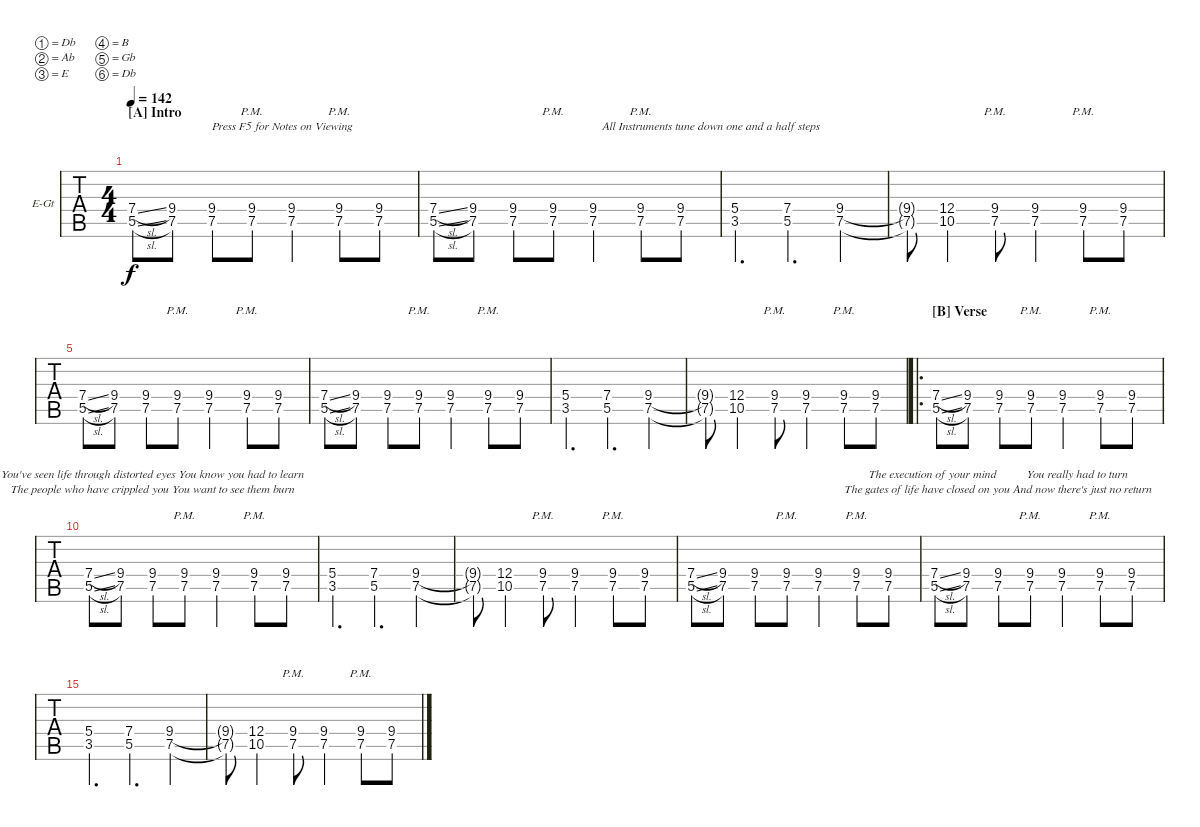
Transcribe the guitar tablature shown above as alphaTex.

\bracketExtendMode nobrackets
\firstSystemTrackNameOrientation horizontal
\otherSystemsTrackNameOrientation horizontal
\defaultBarNumberDisplay FirstOfSystem
\track ("Guitar" "E-Gt") {instrument distortionguitar}
\staff {tabs}
\tuning (Db4 Ab3 E3 B2 Gb2 Db2)
\ts (4 4)
\section ("A" "Intro")
\tempo 142
\clef g2
\scale
0.334454
\ks c
(7.4{sl} 5.5{sl}).8{lyrics (0 "") lyrics (1 "") lyrics (2 "") lyrics (3 "") lyrics (4 "") dy f instrument distortionguitar} (9.4 7.5).8{lyrics (0 "") lyrics (1 "") lyrics (2 "") lyrics (3 "") lyrics (4 "")} (7.5 9.4).8{txt "Press F5 for Notes on Viewing         " lyrics (0 "") lyrics (1 "") lyrics (2 "") lyrics (3 "") lyrics (4 "")} (7.5 9.4{pm}).8{lyrics (0 "") lyrics (1 "") lyrics (2 "") lyrics (3 "") lyrics (4 "")} (9.4 7.5).4{lyrics (0 "") lyrics (1 "") lyrics (2 "") lyrics (3 "") lyrics (4 "")} (7.5 9.4{pm}).8{lyrics (0 "") lyrics (1 "") lyrics (2 "") lyrics (3 "") lyrics (4 "")} (7.5 9.4).8{lyrics (0 "") lyrics (1 "") lyrics (2 "") lyrics (3 "") lyrics (4 "")} |
\scale
0.252101 (7.4{sl} 5.5{sl}).8{lyrics (0 "") lyrics (1 "") lyrics (2 "") lyrics (3 "") lyrics (4 "")} (9.4 7.5).8{lyrics (0 "") lyrics (1 "") lyrics (2 "") lyrics (3 "") lyrics (4 "")} (7.5 9.4).8{lyrics (0 "") lyrics (1 "") lyrics (2 "") lyrics (3 "") lyrics (4 "")} (7.5 9.4{pm}).8{lyrics (0 "") lyrics (1 "") lyrics (2 "") lyrics (3 "") lyrics (4 "")} (9.4 7.5).4{txt "   All Instruments tune down one and a half steps  " lyrics (0 "") lyrics (1 "") lyrics (2 "") lyrics (3 "") lyrics (4 "")} (7.5 9.4{pm}).8{lyrics (0 "") lyrics (1 "") lyrics (2 "") lyrics (3 "") lyrics (4 "")} (7.5 9.4).8{lyrics (0 "") lyrics (1 "") lyrics (2 "") lyrics (3 "") lyrics (4 "")} |
\scale
0.178151 (5.4 3.5).4{d lyrics (0 "") lyrics (1 "") lyrics (2 "") lyrics (3 "") lyrics (4 "")} (7.4 5.5).4{d lyrics (0 "") lyrics (1 "") lyrics (2 "") lyrics (3 "") lyrics (4 "")} (9.4 7.5).4{lyrics (0 "") lyrics (1 "") lyrics (2 "") lyrics (3 "") lyrics (4 "")} |
\scale
0.235294 (9.4{t} 7.5{t}).8{lyrics (0 "") lyrics (1 "") lyrics (2 "") lyrics (3 "") lyrics (4 "")} (12.4 10.5).4{lyrics (0 "") lyrics (1 "") lyrics (2 "") lyrics (3 "") lyrics (4 "")} (9.4{pm} 7.5).8{lyrics (0 "") lyrics (1 "") lyrics (2 "") lyrics (3 "") lyrics (4 "")} (9.4 7.5).4{lyrics (0 "") lyrics (1 "") lyrics (2 "") lyrics (3 "") lyrics (4 "")} (7.5 9.4{pm}).8{lyrics (0 "") lyrics (1 "") lyrics (2 "") lyrics (3 "") lyrics (4 "")} (7.5 9.4).8{lyrics (0 "") lyrics (1 "") lyrics (2 "") lyrics (3 "") lyrics (4 "")} |
\scale
0.274725 (7.4{sl} 5.5{sl}).8{lyrics (0 "") lyrics (1 "") lyrics (2 "") lyrics (3 "") lyrics (4 "")} (9.4 7.5).8{lyrics (0 "") lyrics (1 "") lyrics (2 "") lyrics (3 "") lyrics (4 "")} (7.5 9.4).8{lyrics (0 "") lyrics (1 "") lyrics (2 "") lyrics (3 "") lyrics (4 "")} (7.5 9.4{pm}).8{lyrics (0 "") lyrics (1 "") lyrics (2 "") lyrics (3 "") lyrics (4 "")} (9.4 7.5).4{lyrics (0 "") lyrics (1 "") lyrics (2 "") lyrics (3 "") lyrics (4 "")} (7.5 9.4{pm}).8{lyrics (0 "") lyrics (1 "") lyrics (2 "") lyrics (3 "") lyrics (4 "")} (7.5 9.4).8{lyrics (0 "") lyrics (1 "") lyrics (2 "") lyrics (3 "") lyrics (4 "")} |
\scale
0.274725 (7.4{sl} 5.5{sl}).8{lyrics (0 "") lyrics (1 "") lyrics (2 "") lyrics (3 "") lyrics (4 "")} (9.4 7.5).8{lyrics (0 "") lyrics (1 "") lyrics (2 "") lyrics (3 "") lyrics (4 "")} (7.5 9.4).8{lyrics (0 "") lyrics (1 "") lyrics (2 "") lyrics (3 "") lyrics (4 "")} (7.5 9.4{pm}).8{lyrics (0 "") lyrics (1 "") lyrics (2 "") lyrics (3 "") lyrics (4 "")} (9.4 7.5).4{lyrics (0 "") lyrics (1 "") lyrics (2 "") lyrics (3 "") lyrics (4 "")} (7.5 9.4{pm}).8{lyrics (0 "") lyrics (1 "") lyrics (2 "") lyrics (3 "") lyrics (4 "")} (7.5 9.4).8{lyrics (0 "") lyrics (1 "") lyrics (2 "") lyrics (3 "") lyrics (4 "")} |
\scale
0.194139 (5.4 3.5).4{d lyrics (0 "") lyrics (1 "") lyrics (2 "") lyrics (3 "") lyrics (4 "")} (7.4 5.5).4{d lyrics (0 "") lyrics (1 "") lyrics (2 "") lyrics (3 "") lyrics (4 "")} (9.4 7.5).4{lyrics (0 "") lyrics (1 "") lyrics (2 "") lyrics (3 "") lyrics (4 "")} |
\scale
0.25641 (9.4{t} 7.5{t}).8{lyrics (0 "") lyrics (1 "") lyrics (2 "") lyrics (3 "") lyrics (4 "")} (12.4 10.5).4{lyrics (0 "") lyrics (1 "") lyrics (2 "") lyrics (3 "") lyrics (4 "")} (9.4{pm} 7.5).8{lyrics (0 "") lyrics (1 "") lyrics (2 "") lyrics (3 "") lyrics (4 "")} (9.4 7.5).4{lyrics (0 "") lyrics (1 "") lyrics (2 "") lyrics (3 "") lyrics (4 "")} (7.5 9.4{pm}).8{lyrics (0 "") lyrics (1 "") lyrics (2 "") lyrics (3 "") lyrics (4 "")} (7.5 9.4).8{lyrics (0 "") lyrics (1 "") lyrics (2 "") lyrics (3 "") lyrics (4 "")} |
\ro
\section ("B" "Verse")
\scale
0.274725 (7.4{sl} 5.5{sl}).8{lyrics (0 "") lyrics (1 "") lyrics (2 "") lyrics (3 "") lyrics (4 "")} (9.4 7.5).8{lyrics (0 "") lyrics (1 "") lyrics (2 "") lyrics (3 "") lyrics (4 "")} (7.5 9.4).8{lyrics (0 "") lyrics (1 "") lyrics (2 "") lyrics (3 "") lyrics (4 "")} (7.5 9.4{pm}).8{lyrics (0 "") lyrics (1 "") lyrics (2 "") lyrics (3 "") lyrics (4 "")} (9.4 7.5).4{lyrics (0 "") lyrics (1 "") lyrics (2 "") lyrics (3 "") lyrics (4 "")} (7.5 9.4{pm}).8{lyrics (0 "") lyrics (1 "") lyrics (2 "") lyrics (3 "") lyrics (4 "")} (7.5 9.4).8{lyrics (0 "") lyrics (1 "") lyrics (2 "") lyrics (3 "") lyrics (4 "")} |
\scale
0.274725 (7.4{sl} 5.5{sl}).8{lyrics (0 "") lyrics (1 "") lyrics (2 "") lyrics (3 "") lyrics (4 "")} (9.4 7.5).8{lyrics (0 "") lyrics (1 "") lyrics (2 "") lyrics (3 "") lyrics (4 "")} (7.5 9.4).8{lyrics (0 "You've seen life through distorted eyes You know you had to learn") lyrics (1 "The people who have crippled you You want to see them burn") lyrics (2 "") lyrics (3 "") lyrics (4 "")} (7.5 9.4{pm}).8{lyrics (0 "") lyrics (1 "") lyrics (2 "") lyrics (3 "") lyrics (4 "")} (9.4 7.5).4{lyrics (0 "") lyrics (1 "") lyrics (2 "") lyrics (3 "") lyrics (4 "")} (7.5 9.4{pm}).8{lyrics (0 "") lyrics (1 "") lyrics (2 "") lyrics (3 "") lyrics (4 "")} (7.5 9.4).8{lyrics (0 "") lyrics (1 "") lyrics (2 "") lyrics (3 "") lyrics (4 "")} |
\scale
0.194139 (5.4 3.5).4{d lyrics (0 "") lyrics (1 "") lyrics (2 "") lyrics (3 "") lyrics (4 "")} (7.4 5.5).4{d lyrics (0 "") lyrics (1 "") lyrics (2 "") lyrics (3 "") lyrics (4 "")} (9.4 7.5).4{lyrics (0 "") lyrics (1 "") lyrics (2 "") lyrics (3 "") lyrics (4 "")} |
\scale
0.25641 (9.4{t} 7.5{t}).8{lyrics (0 "") lyrics (1 "") lyrics (2 "") lyrics (3 "") lyrics (4 "")} (12.4 10.5).4{lyrics (0 "") lyrics (1 "") lyrics (2 "") lyrics (3 "") lyrics (4 "")} (9.4{pm} 7.5).8{lyrics (0 "") lyrics (1 "") lyrics (2 "") lyrics (3 "") lyrics (4 "")} (9.4 7.5).4{lyrics (0 "") lyrics (1 "") lyrics (2 "") lyrics (3 "") lyrics (4 "")} (7.5 9.4{pm}).8{lyrics (0 "") lyrics (1 "") lyrics (2 "") lyrics (3 "") lyrics (4 "")} (7.5 9.4).8{lyrics (0 "") lyrics (1 "") lyrics (2 "") lyrics (3 "") lyrics (4 "")} |
\scale
0.274725 (7.4{sl} 5.5{sl}).8{lyrics (0 "") lyrics (1 "") lyrics (2 "") lyrics (3 "") lyrics (4 "")} (9.4 7.5).8{lyrics (0 "") lyrics (1 "") lyrics (2 "") lyrics (3 "") lyrics (4 "")} (7.5 9.4).8{lyrics (0 "") lyrics (1 "") lyrics (2 "") lyrics (3 "") lyrics (4 "")} (7.5 9.4{pm}).8{lyrics (0 "") lyrics (1 "") lyrics (2 "") lyrics (3 "") lyrics (4 "")} (9.4 7.5).4{lyrics (0 "") lyrics (1 "") lyrics (2 "") lyrics (3 "") lyrics (4 "")} (7.5 9.4{pm}).8{lyrics (0 "") lyrics (1 "") lyrics (2 "") lyrics (3 "") lyrics (4 "")} (7.5 9.4).8{lyrics (0 "") lyrics (1 "") lyrics (2 "") lyrics (3 "") lyrics (4 "")} |
\scale
0.274725 (7.4{sl} 5.5{sl}).8{lyrics (0 "") lyrics (1 "") lyrics (2 "") lyrics (3 "") lyrics (4 "")} (9.4 7.5).8{lyrics (0 "") lyrics (1 "") lyrics (2 "") lyrics (3 "") lyrics (4 "")} (7.5 9.4).8{lyrics (0 "The execution of your mind          You really had to turn") lyrics (1 "The gates of life have closed on you And now there's just no return") lyrics (2 "") lyrics (3 "") lyrics (4 "")} (7.5 9.4{pm}).8{lyrics (0 "") lyrics (1 "") lyrics (2 "") lyrics (3 "") lyrics (4 "")} (9.4 7.5).4{lyrics (0 "") lyrics (1 "") lyrics (2 "") lyrics (3 "") lyrics (4 "")} (7.5 9.4{pm}).8{lyrics (0 "") lyrics (1 "") lyrics (2 "") lyrics (3 "") lyrics (4 "")} (7.5 9.4).8{lyrics (0 "") lyrics (1 "") lyrics (2 "") lyrics (3 "") lyrics (4 "")} |
\scale
0.194139 (5.4 3.5).4{d lyrics (0 "") lyrics (1 "") lyrics (2 "") lyrics (3 "") lyrics (4 "")} (7.4 5.5).4{d lyrics (0 "") lyrics (1 "") lyrics (2 "") lyrics (3 "") lyrics (4 "")} (9.4 7.5).4{lyrics (0 "") lyrics (1 "") lyrics (2 "") lyrics (3 "") lyrics (4 "")} |
\scale
0.25641 (9.4{t} 7.5{t}).8{lyrics (0 "") lyrics (1 "") lyrics (2 "") lyrics (3 "") lyrics (4 "")} (12.4 10.5).4{lyrics (0 "") lyrics (1 "") lyrics (2 "") lyrics (3 "") lyrics (4 "")} (9.4{pm} 7.5).8{lyrics (0 "") lyrics (1 "") lyrics (2 "") lyrics (3 "") lyrics (4 "")} (9.4 7.5).4{lyrics (0 "") lyrics (1 "") lyrics (2 "") lyrics (3 "") lyrics (4 "")} (7.5 9.4{pm}).8{lyrics (0 "") lyrics (1 "") lyrics (2 "") lyrics (3 "") lyrics (4 "")} (7.5 9.4).8{lyrics (0 "") lyrics (1 "") lyrics (2 "") lyrics (3 "") lyrics (4 "")}
